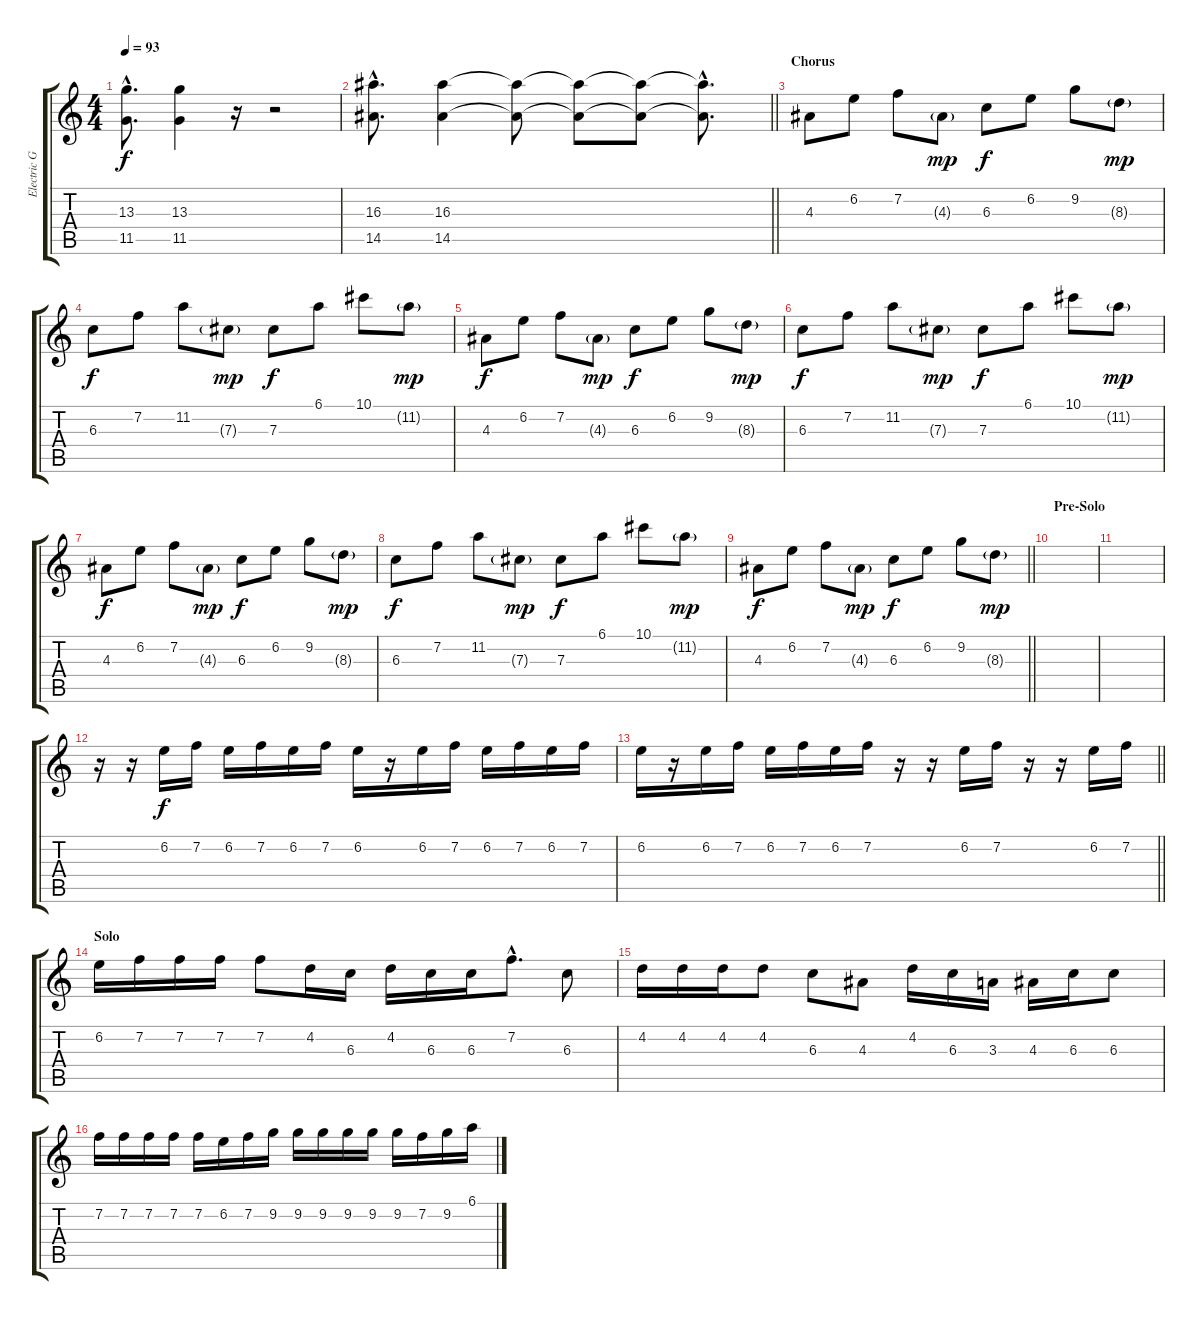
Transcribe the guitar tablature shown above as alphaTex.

\track ("Electric Guitar - Melodic" "Electric G") {instrument overdrivenguitar}
\staff {score tabs}
\tuning (Eb4 Bb3 Gb3 Db3 Ab2 Eb2) {hide}
\ts (4 4)
\tempo 93
\clef g2
\ks c
(13.3{hac} 11.5{hac}).8{d dy f} (13.3 11.5).4 r.16 r.2 |
\barLineRight lightlight
(16.3{hac} 14.5{hac}).8{d} (16.3 14.5).4 (16.3{t} 14.5{t}).8 (16.3{t} 14.5{t}).8 (16.3{t} 14.5{t}).8 (16.3{hac t} 14.5{hac t}).8{d} |
\section ("" "Chorus")
4.3.8 6.2.8 7.2.8 4.3{g}.8{dy mp} 6.3.8{dy f} 6.2.8 9.2.8 8.3{g}.8{dy mp} |
6.3.8{dy f} 7.2.8 11.2.8 7.3{g}.8{dy mp} 7.3.8{dy f} 6.1.8 10.1.8 11.2{g}.8{dy mp} |
4.3.8{dy f} 6.2.8 7.2.8 4.3{g}.8{dy mp} 6.3.8{dy f} 6.2.8 9.2.8 8.3{g}.8{dy mp} |
6.3.8{dy f} 7.2.8 11.2.8 7.3{g}.8{dy mp} 7.3.8{dy f} 6.1.8 10.1.8 11.2{g}.8{dy mp} |
4.3.8{dy f} 6.2.8 7.2.8 4.3{g}.8{dy mp} 6.3.8{dy f} 6.2.8 9.2.8 8.3{g}.8{dy mp} |
6.3.8{dy f} 7.2.8 11.2.8 7.3{g}.8{dy mp} 7.3.8{dy f} 6.1.8 10.1.8 11.2{g}.8{dy mp} |
\barLineRight lightlight
4.3.8{dy f} 6.2.8 7.2.8 4.3{g}.8{dy mp} 6.3.8{dy f} 6.2.8 9.2.8 8.3{g}.8{dy mp} |
\section ("" "Pre-Solo")
|
|
r.16 r.16 6.2.16{dy f} 7.2.16 6.2.16 7.2.16 6.2.16 7.2.16 6.2.16 r.16 6.2.16 7.2.16 6.2.16 7.2.16 6.2.16 7.2.16 |
\barLineRight lightlight
6.2.16 r.16 6.2.16 7.2.16 6.2.16 7.2.16 6.2.16 7.2.16 r.16 r.16 6.2.16 7.2.16 r.16 r.16 6.2.16 7.2.16 |
\section ("" "Solo")
6.2.16 7.2.16 7.2.16 7.2.16 7.2.8 4.2.16 6.3.16 4.2.16 6.3.16 6.3.16 7.2{hac}.8{d} 6.3.8 |
4.2.16 4.2.16 4.2.16 4.2.8 6.3.8 4.3.8 4.2.16 6.3.16 3.3.16 4.3.16 6.3.16 6.3.8 |
7.2.16 7.2.16 7.2.16 7.2.16 7.2.16 6.2.16 7.2.16 9.2.16 9.2.16 9.2.16 9.2.16 9.2.16 9.2.16 7.2.16 9.2.16 6.1.16
